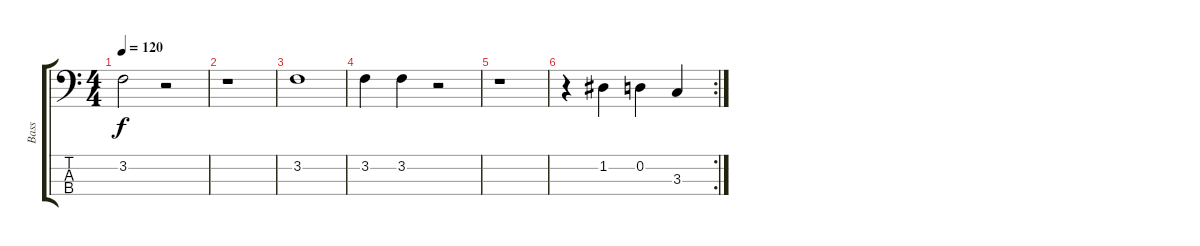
\track ("Bass" "Bass") {instrument electricbasspick}
\staff {score tabs}
\tuning (G2 D2 A1 E1) {hide}
\ts (4 4)
\tempo 120
\clef f4
\ks c
3.2.2{dy f} r.2 |
r.1 |
3.2.1 |
3.2.4 3.2.4 r.2 |
r.1 |
\rc 2
r.4 1.2.4 0.2.4 3.3.4
